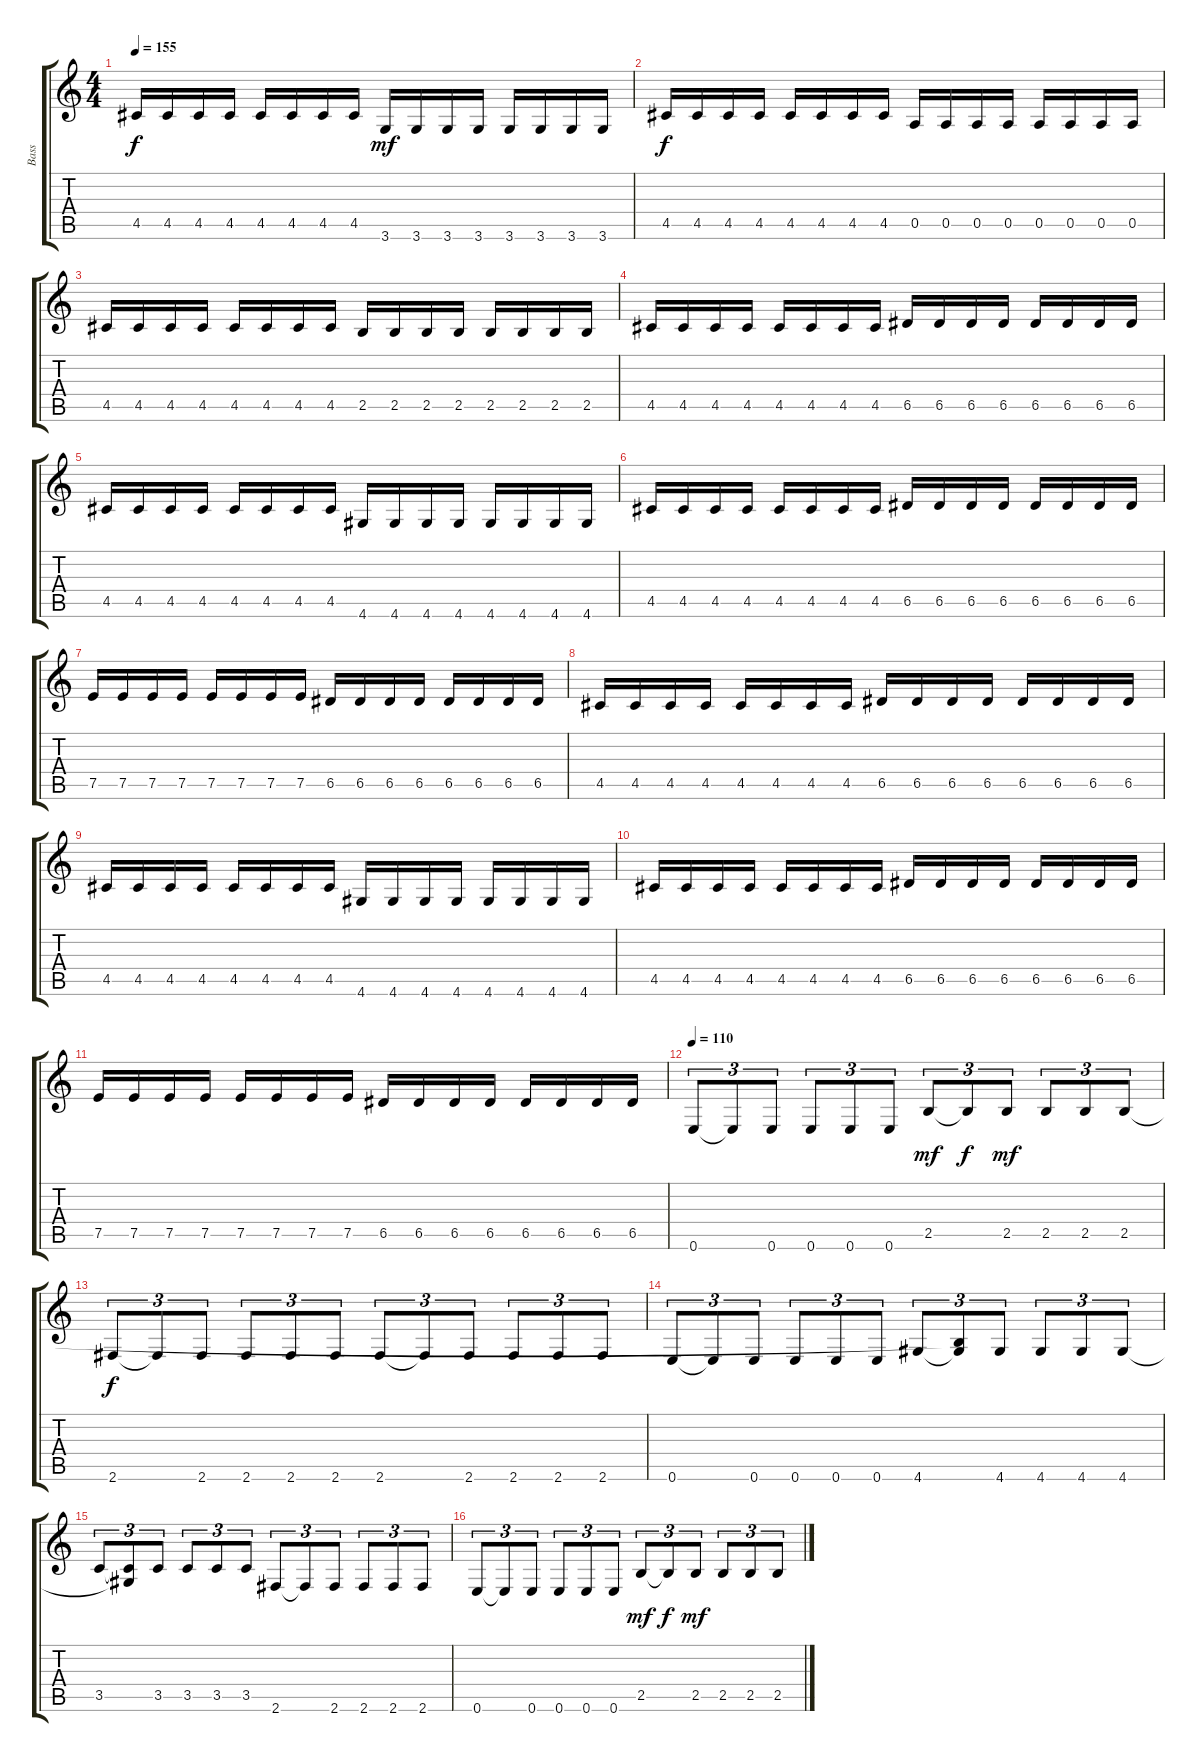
\track ("Bass" "Bass") {instrument electricbasspick}
\staff {score tabs}
\tuning (E4 B3 G3 D3 A2 E2) {hide}
\ts (4 4)
\tempo 155
\clef g2
\ks c
4.5.16{dy f} 4.5.16 4.5.16 4.5.16 4.5.16 4.5.16 4.5.16 4.5.16 3.6.16{dy mf} 3.6.16 3.6.16 3.6.16 3.6.16 3.6.16 3.6.16 3.6.16 |
4.5.16{dy f} 4.5.16 4.5.16 4.5.16 4.5.16 4.5.16 4.5.16 4.5.16 0.5.16 0.5.16 0.5.16 0.5.16 0.5.16 0.5.16 0.5.16 0.5.16 |
4.5.16 4.5.16 4.5.16 4.5.16 4.5.16 4.5.16 4.5.16 4.5.16 2.5.16 2.5.16 2.5.16 2.5.16 2.5.16 2.5.16 2.5.16 2.5.16 |
4.5.16 4.5.16 4.5.16 4.5.16 4.5.16 4.5.16 4.5.16 4.5.16 6.5.16 6.5.16 6.5.16 6.5.16 6.5.16 6.5.16 6.5.16 6.5.16 |
4.5.16 4.5.16 4.5.16 4.5.16 4.5.16 4.5.16 4.5.16 4.5.16 4.6.16 4.6.16 4.6.16 4.6.16 4.6.16 4.6.16 4.6.16 4.6.16 |
4.5.16 4.5.16 4.5.16 4.5.16 4.5.16 4.5.16 4.5.16 4.5.16 6.5.16 6.5.16 6.5.16 6.5.16 6.5.16 6.5.16 6.5.16 6.5.16 |
7.5.16 7.5.16 7.5.16 7.5.16 7.5.16 7.5.16 7.5.16 7.5.16 6.5.16 6.5.16 6.5.16 6.5.16 6.5.16 6.5.16 6.5.16 6.5.16 |
4.5.16 4.5.16 4.5.16 4.5.16 4.5.16 4.5.16 4.5.16 4.5.16 6.5.16 6.5.16 6.5.16 6.5.16 6.5.16 6.5.16 6.5.16 6.5.16 |
4.5.16 4.5.16 4.5.16 4.5.16 4.5.16 4.5.16 4.5.16 4.5.16 4.6.16 4.6.16 4.6.16 4.6.16 4.6.16 4.6.16 4.6.16 4.6.16 |
4.5.16 4.5.16 4.5.16 4.5.16 4.5.16 4.5.16 4.5.16 4.5.16 6.5.16 6.5.16 6.5.16 6.5.16 6.5.16 6.5.16 6.5.16 6.5.16 |
7.5.16 7.5.16 7.5.16 7.5.16 7.5.16 7.5.16 7.5.16 7.5.16 6.5.16 6.5.16 6.5.16 6.5.16 6.5.16 6.5.16 6.5.16 6.5.16 |
\tempo 110
0.6.8{tu (3 2)} 0.6{t}.8{tu (3 2)} 0.6.8{tu (3 2)} 0.6.8{tu (3 2)} 0.6.8{tu (3 2)} 0.6.8{tu (3 2)} 2.5.8{tu (3 2) dy mf} 2.5{t}.8{tu (3 2) dy f} 2.5.8{tu (3 2) dy mf} 2.5.8{tu (3 2)} 2.5.8{tu (3 2)} 2.5.8{tu (3 2)} |
2.6.8{tu (3 2) dy f} 2.6{t}.8{tu (3 2)} 2.6.8{tu (3 2)} 2.6.8{tu (3 2)} 2.6.8{tu (3 2)} 2.6.8{tu (3 2)} 2.6.8{tu (3 2)} 2.6{t}.8{tu (3 2)} 2.6.8{tu (3 2)} 2.6.8{tu (3 2)} 2.6.8{tu (3 2)} 2.6.8{tu (3 2)} |
0.6.8{tu (3 2)} 0.6{t}.8{tu (3 2)} 0.6.8{tu (3 2)} 0.6.8{tu (3 2)} 0.6.8{tu (3 2)} 0.6.8{tu (3 2)} 4.6.8{tu (3 2)} (2.5{t} 4.6{t}).8{tu (3 2)} 4.6.8{tu (3 2)} 4.6.8{tu (3 2)} 4.6.8{tu (3 2)} 4.6.8{tu (3 2)} |
3.5.8{tu (3 2)} (3.5{t} 4.6{t}).8{tu (3 2)} 3.5.8{tu (3 2)} 3.5.8{tu (3 2)} 3.5.8{tu (3 2)} 3.5.8{tu (3 2)} 2.6.8{tu (3 2)} 2.6{t}.8{tu (3 2)} 2.6.8{tu (3 2)} 2.6.8{tu (3 2)} 2.6.8{tu (3 2)} 2.6.8{tu (3 2)} |
0.6.8{tu (3 2)} 0.6{t}.8{tu (3 2)} 0.6.8{tu (3 2)} 0.6.8{tu (3 2)} 0.6.8{tu (3 2)} 0.6.8{tu (3 2)} 2.5.8{tu (3 2) dy mf} 2.5{t}.8{tu (3 2) dy f} 2.5.8{tu (3 2) dy mf} 2.5.8{tu (3 2)} 2.5.8{tu (3 2)} 2.5.8{tu (3 2)}
